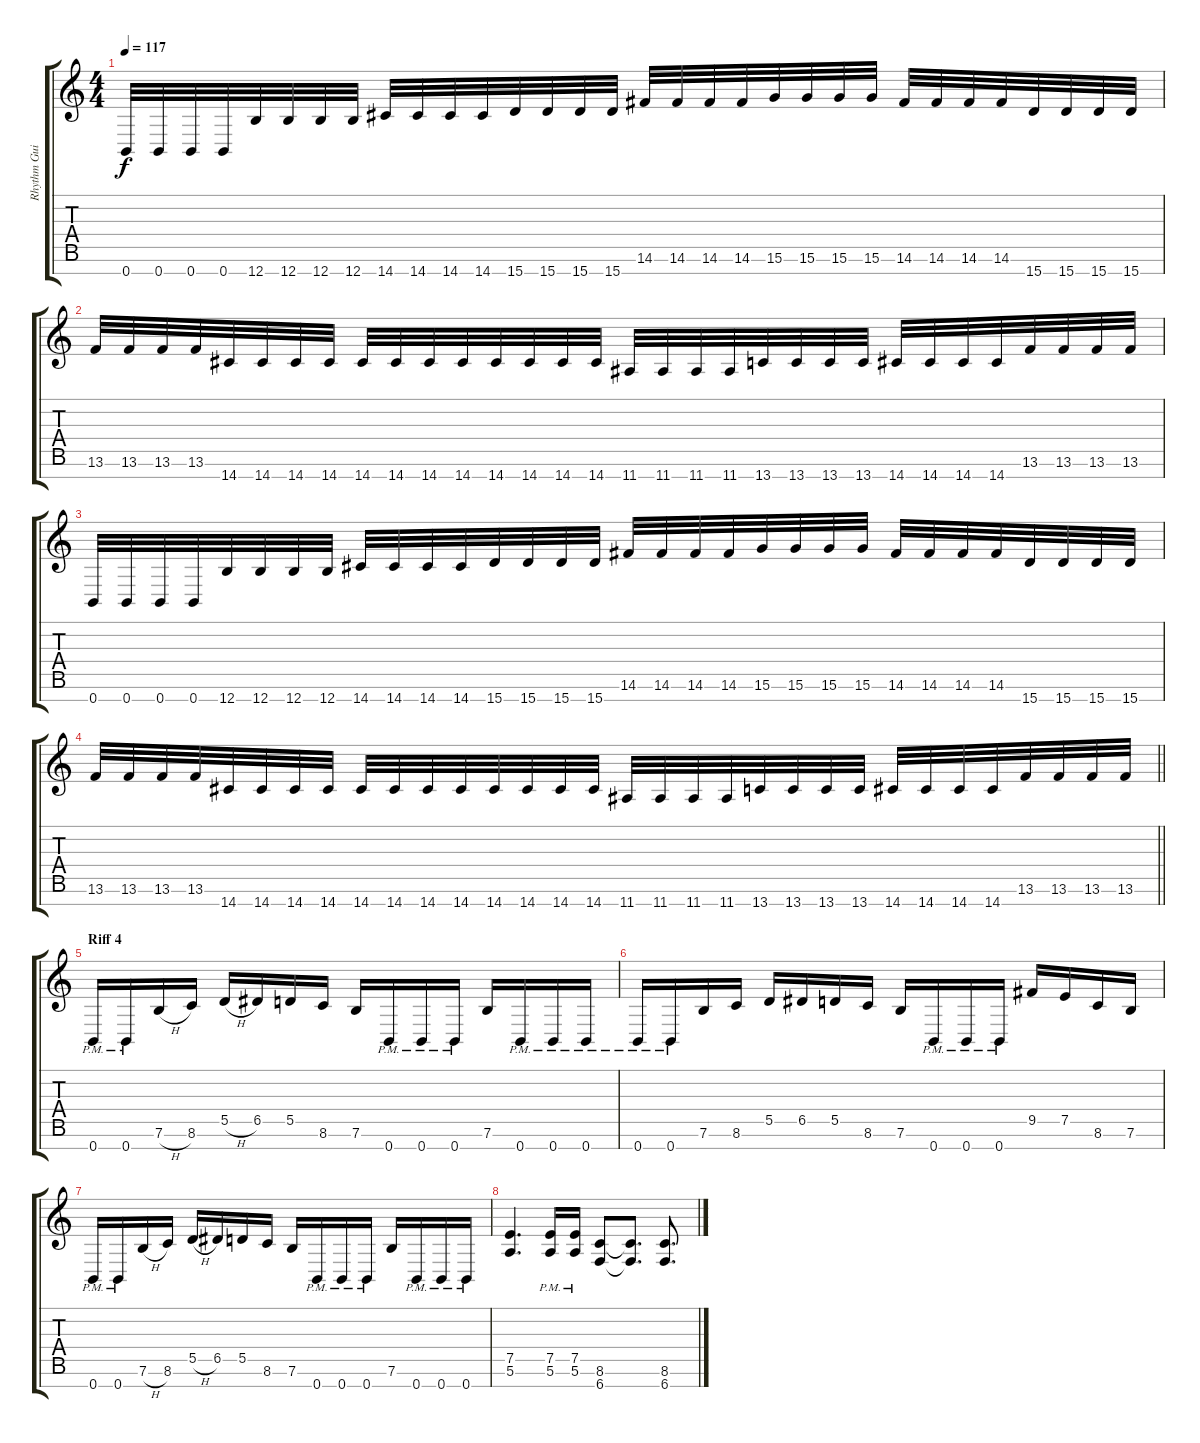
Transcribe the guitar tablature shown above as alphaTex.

\track ("Rhythm Guitar 1" "Rhythm Gui") {instrument distortionguitar}
\staff {score tabs}
\tuning (E4 B3 G3 D3 A2 E2 B1) {hide}
\ts (4 4)
\tempo 117
\clef g2
\ks c
0.7.32{dy f} 0.7.32 0.7.32 0.7.32 12.7.32 12.7.32 12.7.32 12.7.32 14.7.32 14.7.32 14.7.32 14.7.32 15.7.32 15.7.32 15.7.32 15.7.32 14.6.32 14.6.32 14.6.32 14.6.32 15.6.32 15.6.32 15.6.32 15.6.32 14.6.32 14.6.32 14.6.32 14.6.32 15.7.32 15.7.32 15.7.32 15.7.32 |
13.6.32 13.6.32 13.6.32 13.6.32 14.7.32 14.7.32 14.7.32 14.7.32 14.7.32 14.7.32 14.7.32 14.7.32 14.7.32 14.7.32 14.7.32 14.7.32 11.7.32 11.7.32 11.7.32 11.7.32 13.7.32 13.7.32 13.7.32 13.7.32 14.7.32 14.7.32 14.7.32 14.7.32 13.6.32 13.6.32 13.6.32 13.6.32 |
0.7.32 0.7.32 0.7.32 0.7.32 12.7.32 12.7.32 12.7.32 12.7.32 14.7.32 14.7.32 14.7.32 14.7.32 15.7.32 15.7.32 15.7.32 15.7.32 14.6.32 14.6.32 14.6.32 14.6.32 15.6.32 15.6.32 15.6.32 15.6.32 14.6.32 14.6.32 14.6.32 14.6.32 15.7.32 15.7.32 15.7.32 15.7.32 |
\barLineRight lightlight
13.6.32 13.6.32 13.6.32 13.6.32 14.7.32 14.7.32 14.7.32 14.7.32 14.7.32 14.7.32 14.7.32 14.7.32 14.7.32 14.7.32 14.7.32 14.7.32 11.7.32 11.7.32 11.7.32 11.7.32 13.7.32 13.7.32 13.7.32 13.7.32 14.7.32 14.7.32 14.7.32 14.7.32 13.6.32 13.6.32 13.6.32 13.6.32 |
\section ("" "Riff 4")
0.7{pm}.16 0.7{pm}.16 7.6{h}.16 8.6.16 5.5{h}.16 6.5.16 5.5.16 8.6.16 7.6.16 0.7{pm}.16 0.7{pm}.16 0.7{pm}.16 7.6.16 0.7{pm}.16 0.7{pm}.16 0.7{pm}.16 |
0.7{pm}.16 0.7{pm}.16 7.6.16 8.6.16 5.5.16 6.5.16 5.5.16 8.6.16 7.6.16 0.7{pm}.16 0.7{pm}.16 0.7{pm}.16 9.5.16 7.5.16 8.6.16 7.6.16 |
0.7{pm}.16 0.7{pm}.16 7.6{h}.16 8.6.16 5.5{h}.16 6.5.16 5.5.16 8.6.16 7.6.16 0.7{pm}.16 0.7{pm}.16 0.7{pm}.16 7.6.16 0.7{pm}.16 0.7{pm}.16 0.7{pm}.16 |
(7.5 5.6).4{d} (7.5{pm} 5.6{pm}).16 (7.5{pm} 5.6{pm}).16 (8.6 6.7).8 (8.6{t} 6.7{t}).8{d} (8.6 6.7).8{d}
